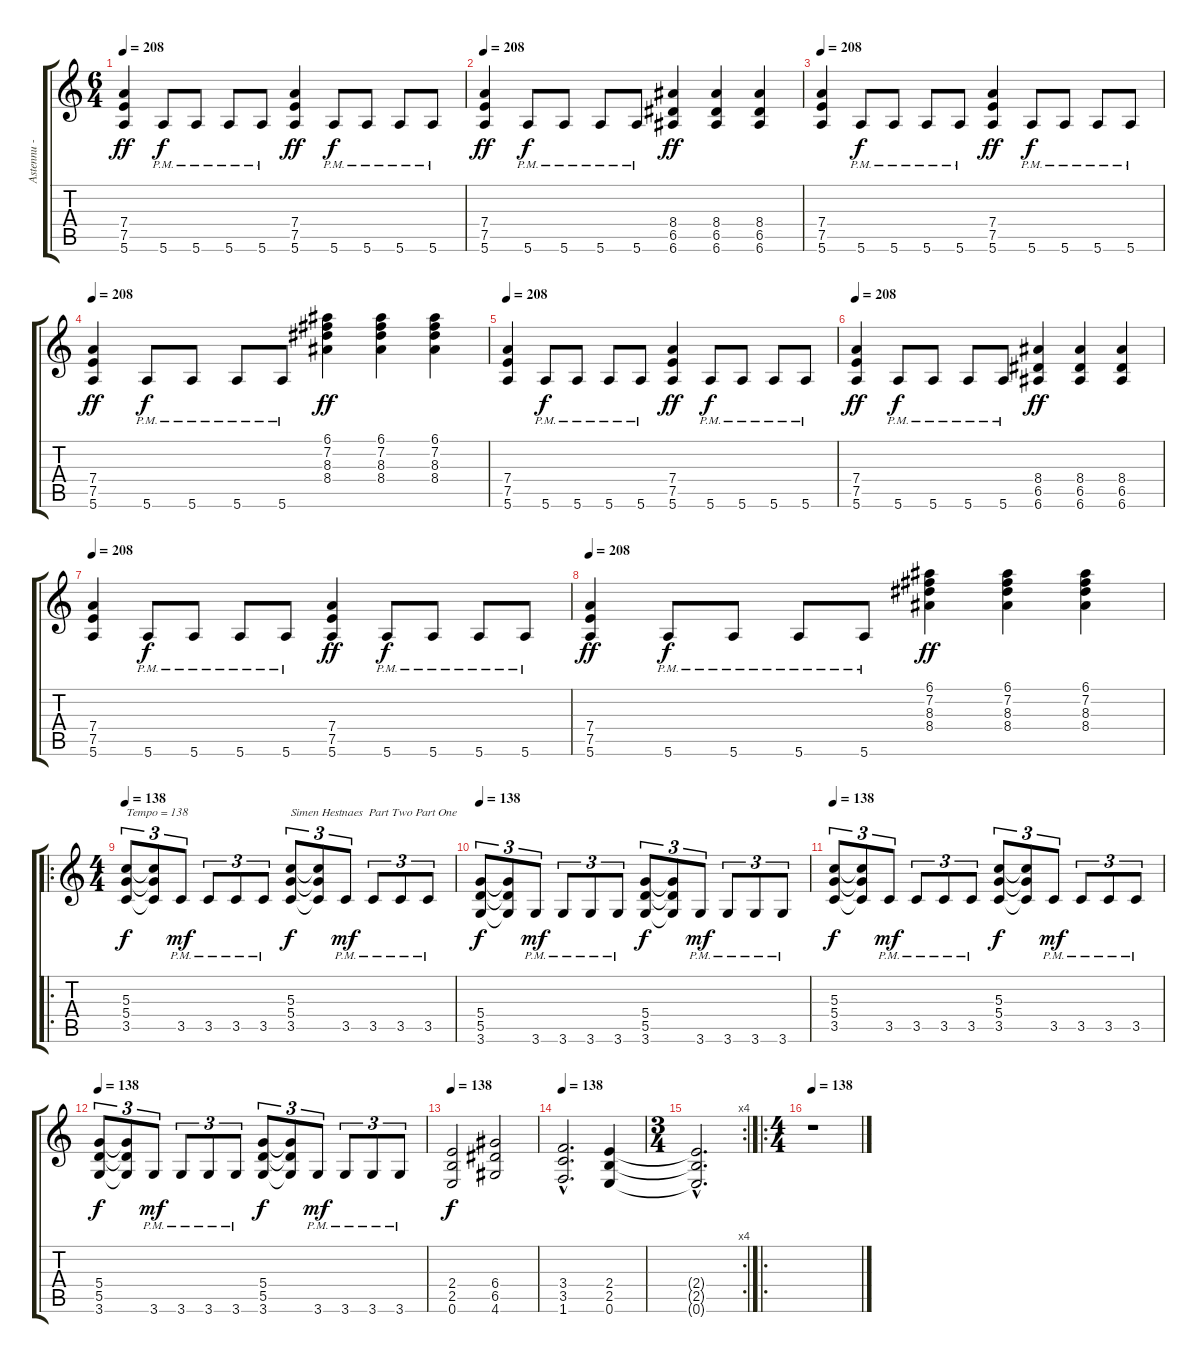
\track ("Astennu - Lead" "Astennu - ") {instrument distortionguitar}
\staff {score tabs}
\tuning (E4 B3 G3 D3 A2 E2) {hide}
\ts (6 4)
\tempo 208
\clef g2
\ks c
(7.4 7.5 5.6).4{dy ff} 5.6{pm}.8{dy f} 5.6{pm}.8 5.6{pm}.8 5.6{pm}.8 (7.4 7.5 5.6).4{dy ff} 5.6{pm}.8{dy f} 5.6{pm}.8 5.6{pm}.8 5.6{pm}.8 |
\tempo 208
(7.4 7.5 5.6).4{dy ff} 5.6{pm}.8{dy f} 5.6{pm}.8 5.6{pm}.8 5.6{pm}.8 (8.4 6.5 6.6).4{dy ff} (8.4 6.5 6.6).4 (8.4 6.5 6.6).4 |
\tempo 208
(7.4 7.5 5.6).4 5.6{pm}.8{dy f} 5.6{pm}.8 5.6{pm}.8 5.6{pm}.8 (7.4 7.5 5.6).4{dy ff} 5.6{pm}.8{dy f} 5.6{pm}.8 5.6{pm}.8 5.6{pm}.8 |
\tempo 208
(7.4 7.5 5.6).4{dy ff} 5.6{pm}.8{dy f} 5.6{pm}.8 5.6{pm}.8 5.6{pm}.8 (6.1 7.2 8.3 8.4).4{dy ff} (6.1 7.2 8.3 8.4).4 (6.1 7.2 8.3 8.4).4 |
\tempo 208
(7.4 7.5 5.6).4 5.6{pm}.8{dy f} 5.6{pm}.8 5.6{pm}.8 5.6{pm}.8 (7.4 7.5 5.6).4{dy ff} 5.6{pm}.8{dy f} 5.6{pm}.8 5.6{pm}.8 5.6{pm}.8 |
\tempo 208
(7.4 7.5 5.6).4{dy ff} 5.6{pm}.8{dy f} 5.6{pm}.8 5.6{pm}.8 5.6{pm}.8 (8.4 6.5 6.6).4{dy ff} (8.4 6.5 6.6).4 (8.4 6.5 6.6).4 |
\tempo 208
(7.4 7.5 5.6).4 5.6{pm}.8{dy f} 5.6{pm}.8 5.6{pm}.8 5.6{pm}.8 (7.4 7.5 5.6).4{dy ff} 5.6{pm}.8{dy f} 5.6{pm}.8 5.6{pm}.8 5.6{pm}.8 |
\tempo 208
(7.4 7.5 5.6).4{dy ff} 5.6{pm}.8{dy f} 5.6{pm}.8 5.6{pm}.8 5.6{pm}.8 (6.1 7.2 8.3 8.4).4{dy ff} (6.1 7.2 8.3 8.4).4 (6.1 7.2 8.3 8.4).4 |
\ro
\ts (4 4)
\tempo 138
(5.3 5.4 3.5).8{tu (3 2) txt "Tempo = 138" dy f} (5.3{t} 5.4{t} 3.5{t}).8{tu (3 2)} 3.5{pm}.8{tu (3 2) dy mf} 3.5{pm}.8{tu (3 2)} 3.5{pm}.8{tu (3 2)} 3.5{pm}.8{tu (3 2)} (5.3 5.4 3.5).8{tu (3 2) txt "Simen Hestnaes  Part Two Part One" dy f} (5.3{t} 5.4{t} 3.5{t}).8{tu (3 2)} 3.5{pm}.8{tu (3 2) dy mf} 3.5{pm}.8{tu (3 2)} 3.5{pm}.8{tu (3 2)} 3.5{pm}.8{tu (3 2)} |
\tempo 138
(5.4 5.5 3.6).8{tu (3 2) dy f} (5.4{t} 5.5{t} 3.6{t}).8{tu (3 2)} 3.6{pm}.8{tu (3 2) dy mf} 3.6{pm}.8{tu (3 2)} 3.6{pm}.8{tu (3 2)} 3.6{pm}.8{tu (3 2)} (5.4 5.5 3.6).8{tu (3 2) dy f} (5.4{t} 5.5{t} 3.6{t}).8{tu (3 2)} 3.6{pm}.8{tu (3 2) dy mf} 3.6{pm}.8{tu (3 2)} 3.6{pm}.8{tu (3 2)} 3.6{pm}.8{tu (3 2)} |
\tempo 138
(5.3 5.4 3.5).8{tu (3 2) dy f} (5.3{t} 5.4{t} 3.5{t}).8{tu (3 2)} 3.5{pm}.8{tu (3 2) dy mf} 3.5{pm}.8{tu (3 2)} 3.5{pm}.8{tu (3 2)} 3.5{pm}.8{tu (3 2)} (5.3 5.4 3.5).8{tu (3 2) dy f} (5.3{t} 5.4{t} 3.5{t}).8{tu (3 2)} 3.5{pm}.8{tu (3 2) dy mf} 3.5{pm}.8{tu (3 2)} 3.5{pm}.8{tu (3 2)} 3.5{pm}.8{tu (3 2)} |
\tempo 138
(5.4 5.5 3.6).8{tu (3 2) dy f} (5.4{t} 5.5{t} 3.6{t}).8{tu (3 2)} 3.6{pm}.8{tu (3 2) dy mf} 3.6{pm}.8{tu (3 2)} 3.6{pm}.8{tu (3 2)} 3.6{pm}.8{tu (3 2)} (5.4 5.5 3.6).8{tu (3 2) dy f} (5.4{t} 5.5{t} 3.6{t}).8{tu (3 2)} 3.6{pm}.8{tu (3 2) dy mf} 3.6{pm}.8{tu (3 2)} 3.6{pm}.8{tu (3 2)} 3.6{pm}.8{tu (3 2)} |
\tempo 138
(2.4 2.5 0.6).2{dy f} (6.4 6.5 4.6).2 |
\tempo 138
(3.4{hac} 3.5{hac} 1.6{hac}).2{d} (2.4 2.5 0.6).4 |
\rc 4
\ts (3 4)
(2.4{hac t} 2.5{hac t} 0.6{hac t}).2{d} |
\ro
\ts (4 4)
\tempo 138
r.1
